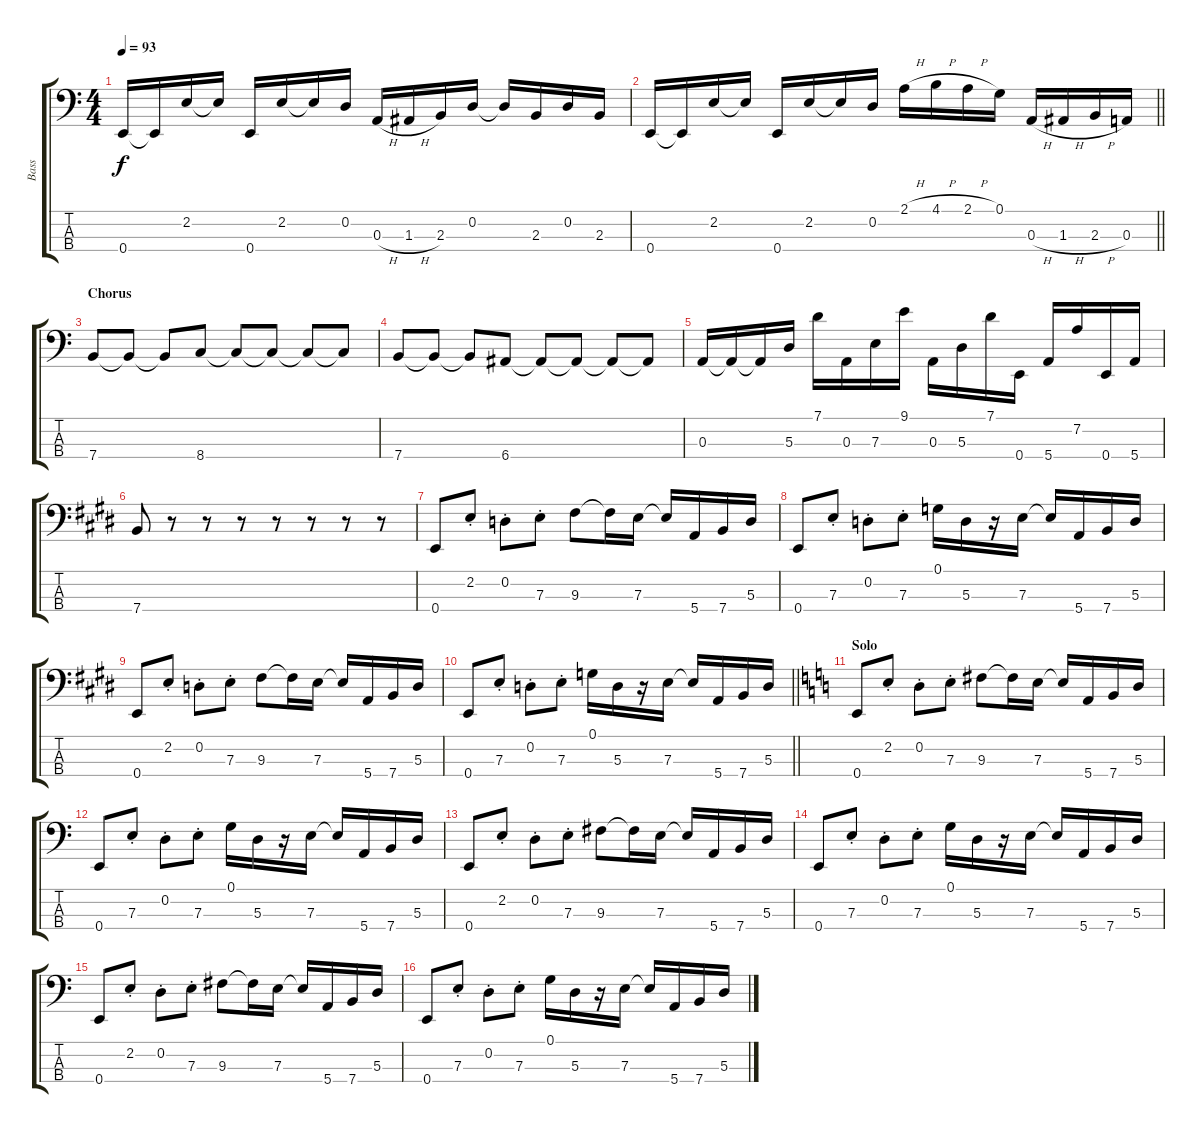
\track ("Bass" "Bass") {instrument electricbassfinger}
\staff {score tabs}
\tuning (G2 D2 A1 E1) {hide}
\ts (4 4)
\tempo 93
\clef f4
\ks c
0.4.16{dy f} 0.4{t}.16 2.2.16 2.2{t}.16 0.4.16 2.2.16 2.2{t}.16 0.2.16 0.3{h}.16 1.3{h}.16 2.3.16 0.2.16 0.2{t}.16 2.3.16 0.2.16 2.3.16 |
\barLineRight lightlight
0.4.16 0.4{t}.16 2.2.16 2.2{t}.16 0.4.16 2.2.16 2.2{t}.16 0.2.16 2.1{h}.16 4.1{h}.16 2.1{h}.16 0.1.16 0.3{h}.16 1.3{h}.16 2.3{h}.16 0.3.16 |
\section ("" "Chorus")
7.4.8 7.4{t}.8 7.4{t}.8 8.4.8 8.4{t}.8 8.4{t}.8 8.4{t}.8 8.4{t}.8 |
7.4.8 7.4{t}.8 7.4{t}.8 6.4.8 6.4{t}.8 6.4{t}.8 6.4{t}.8 6.4{t}.8 |
0.3.16 0.3{t}.16 0.3{t}.16 5.3.16 7.1.16 0.3.16 7.3.16 9.1.16 0.3.16 5.3.16 7.1.16 0.4.16 5.4.16 7.2.16 0.4.16 5.4.16 |
\ks e
7.4.8 r.8 r.8 r.8 r.8 r.8 r.8 r.8 |
0.4.8 2.2{st}.8 0.2{st}.8 7.3{st}.8 9.3.8 9.3{t}.16 7.3.16 7.3{t}.16 5.4.16 7.4.16 5.3.16 |
0.4.8 7.3{st}.8 0.2{st}.8 7.3{st}.8 0.1.16 5.3.16 r.16 7.3.16 7.3{t}.16 5.4.16 7.4.16 5.3.16 |
0.4.8 2.2{st}.8 0.2{st}.8 7.3{st}.8 9.3.8 9.3{t}.16 7.3.16 7.3{t}.16 5.4.16 7.4.16 5.3.16 |
\barLineRight lightlight
0.4.8 7.3{st}.8 0.2{st}.8 7.3{st}.8 0.1.16 5.3.16 r.16 7.3.16 7.3{t}.16 5.4.16 7.4.16 5.3.16 |
\section ("" "Solo")
\ks c
0.4.8 2.2{st}.8 0.2{st}.8 7.3{st}.8 9.3.8 9.3{t}.16 7.3.16 7.3{t}.16 5.4.16 7.4.16 5.3.16 |
0.4.8 7.3{st}.8 0.2{st}.8 7.3{st}.8 0.1.16 5.3.16 r.16 7.3.16 7.3{t}.16 5.4.16 7.4.16 5.3.16 |
0.4.8 2.2{st}.8 0.2{st}.8 7.3{st}.8 9.3.8 9.3{t}.16 7.3.16 7.3{t}.16 5.4.16 7.4.16 5.3.16 |
0.4.8 7.3{st}.8 0.2{st}.8 7.3{st}.8 0.1.16 5.3.16 r.16 7.3.16 7.3{t}.16 5.4.16 7.4.16 5.3.16 |
0.4.8 2.2{st}.8 0.2{st}.8 7.3{st}.8 9.3.8 9.3{t}.16 7.3.16 7.3{t}.16 5.4.16 7.4.16 5.3.16 |
0.4.8 7.3{st}.8 0.2{st}.8 7.3{st}.8 0.1.16 5.3.16 r.16 7.3.16 7.3{t}.16 5.4.16 7.4.16 5.3.16
